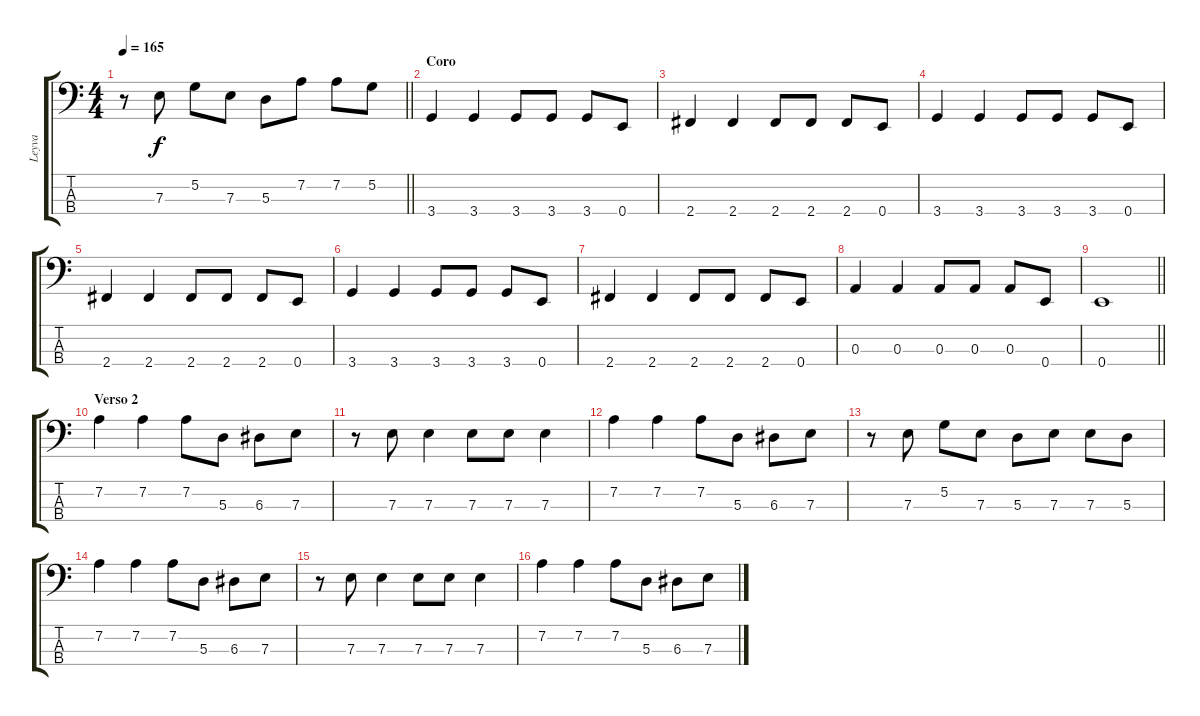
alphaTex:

\track ("Leyva" "Leyva") {instrument electricbassfinger}
\staff {score tabs}
\tuning (G2 D2 A1 E1) {hide}
\ts (4 4)
\tempo 165
\clef f4
\barLineRight lightlight
\ks c
r.8{dy f} 7.3.8 5.2.8 7.3.8 5.3.8 7.2.8 7.2.8 5.2.8 |
\section ("" "Coro")
3.4.4 3.4.4 3.4.8 3.4.8 3.4.8 0.4.8 |
2.4.4 2.4.4 2.4.8 2.4.8 2.4.8 0.4.8 |
3.4.4 3.4.4 3.4.8 3.4.8 3.4.8 0.4.8 |
2.4.4 2.4.4 2.4.8 2.4.8 2.4.8 0.4.8 |
3.4.4 3.4.4 3.4.8 3.4.8 3.4.8 0.4.8 |
2.4.4 2.4.4 2.4.8 2.4.8 2.4.8 0.4.8 |
0.3.4 0.3.4 0.3.8 0.3.8 0.3.8 0.4.8 |
\barLineRight lightlight
0.4.1 |
\section ("" "Verso 2")
7.2.4 7.2.4 7.2.8 5.3.8 6.3.8 7.3.8 |
r.8 7.3.8 7.3.4 7.3.8 7.3.8 7.3.4 |
7.2.4 7.2.4 7.2.8 5.3.8 6.3.8 7.3.8 |
r.8 7.3.8 5.2.8 7.3.8 5.3.8 7.3.8 7.3.8 5.3.8 |
7.2.4 7.2.4 7.2.8 5.3.8 6.3.8 7.3.8 |
r.8 7.3.8 7.3.4 7.3.8 7.3.8 7.3.4 |
7.2.4 7.2.4 7.2.8 5.3.8 6.3.8 7.3.8
